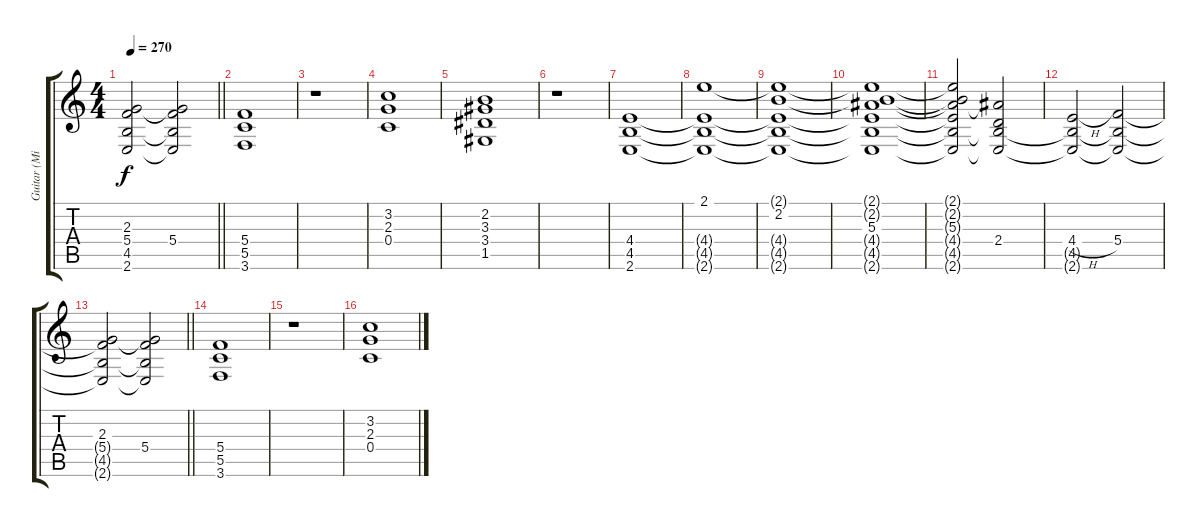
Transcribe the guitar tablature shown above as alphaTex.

\track ("Guitar (Mika)" "Guitar (Mi") {instrument overdrivenguitar}
\staff {score tabs}
\tuning (D4 A3 F3 C3 G2 D2) {hide}
\ts (4 4)
\tempo 270
\clef g2
\barLineRight lightlight
\ks c
(2.3 5.4{t} 4.5{t} 2.6{t}).2{dy f} (2.3{t} 5.4 4.5{t} 2.6{t}).2 |
(5.4 5.5 3.6).1 |
r.1 |
(3.2 2.3 0.4).1 |
(2.2 3.3 3.4 1.5).1 |
r.1 |
(4.4 4.5 2.6).1 |
(2.1 4.4{t} 4.5{t} 2.6{t}).1 |
(2.1{t} 2.2 4.4{t} 4.5{t} 2.6{t}).1 |
(2.1{t} 2.2{t} 5.3 4.4{t} 4.5{t} 2.6{t}).1 |
(2.1{t} 2.2{t} 5.3{t} 4.4{t} 4.5{t} 2.6{t}).2 (5.3{t} 2.4 4.5{t} 2.6{t}).2 |
(4.4{h} 4.5{t} 2.6{t}).2 (5.4 4.5{t} 2.6{t}).2 |
\barLineRight lightlight
(2.3 5.4{t} 4.5{t} 2.6{t}).2 (2.3{t} 5.4 4.5{t} 2.6{t}).2 |
(5.4 5.5 3.6).1 |
r.1 |
(3.2 2.3 0.4).1
